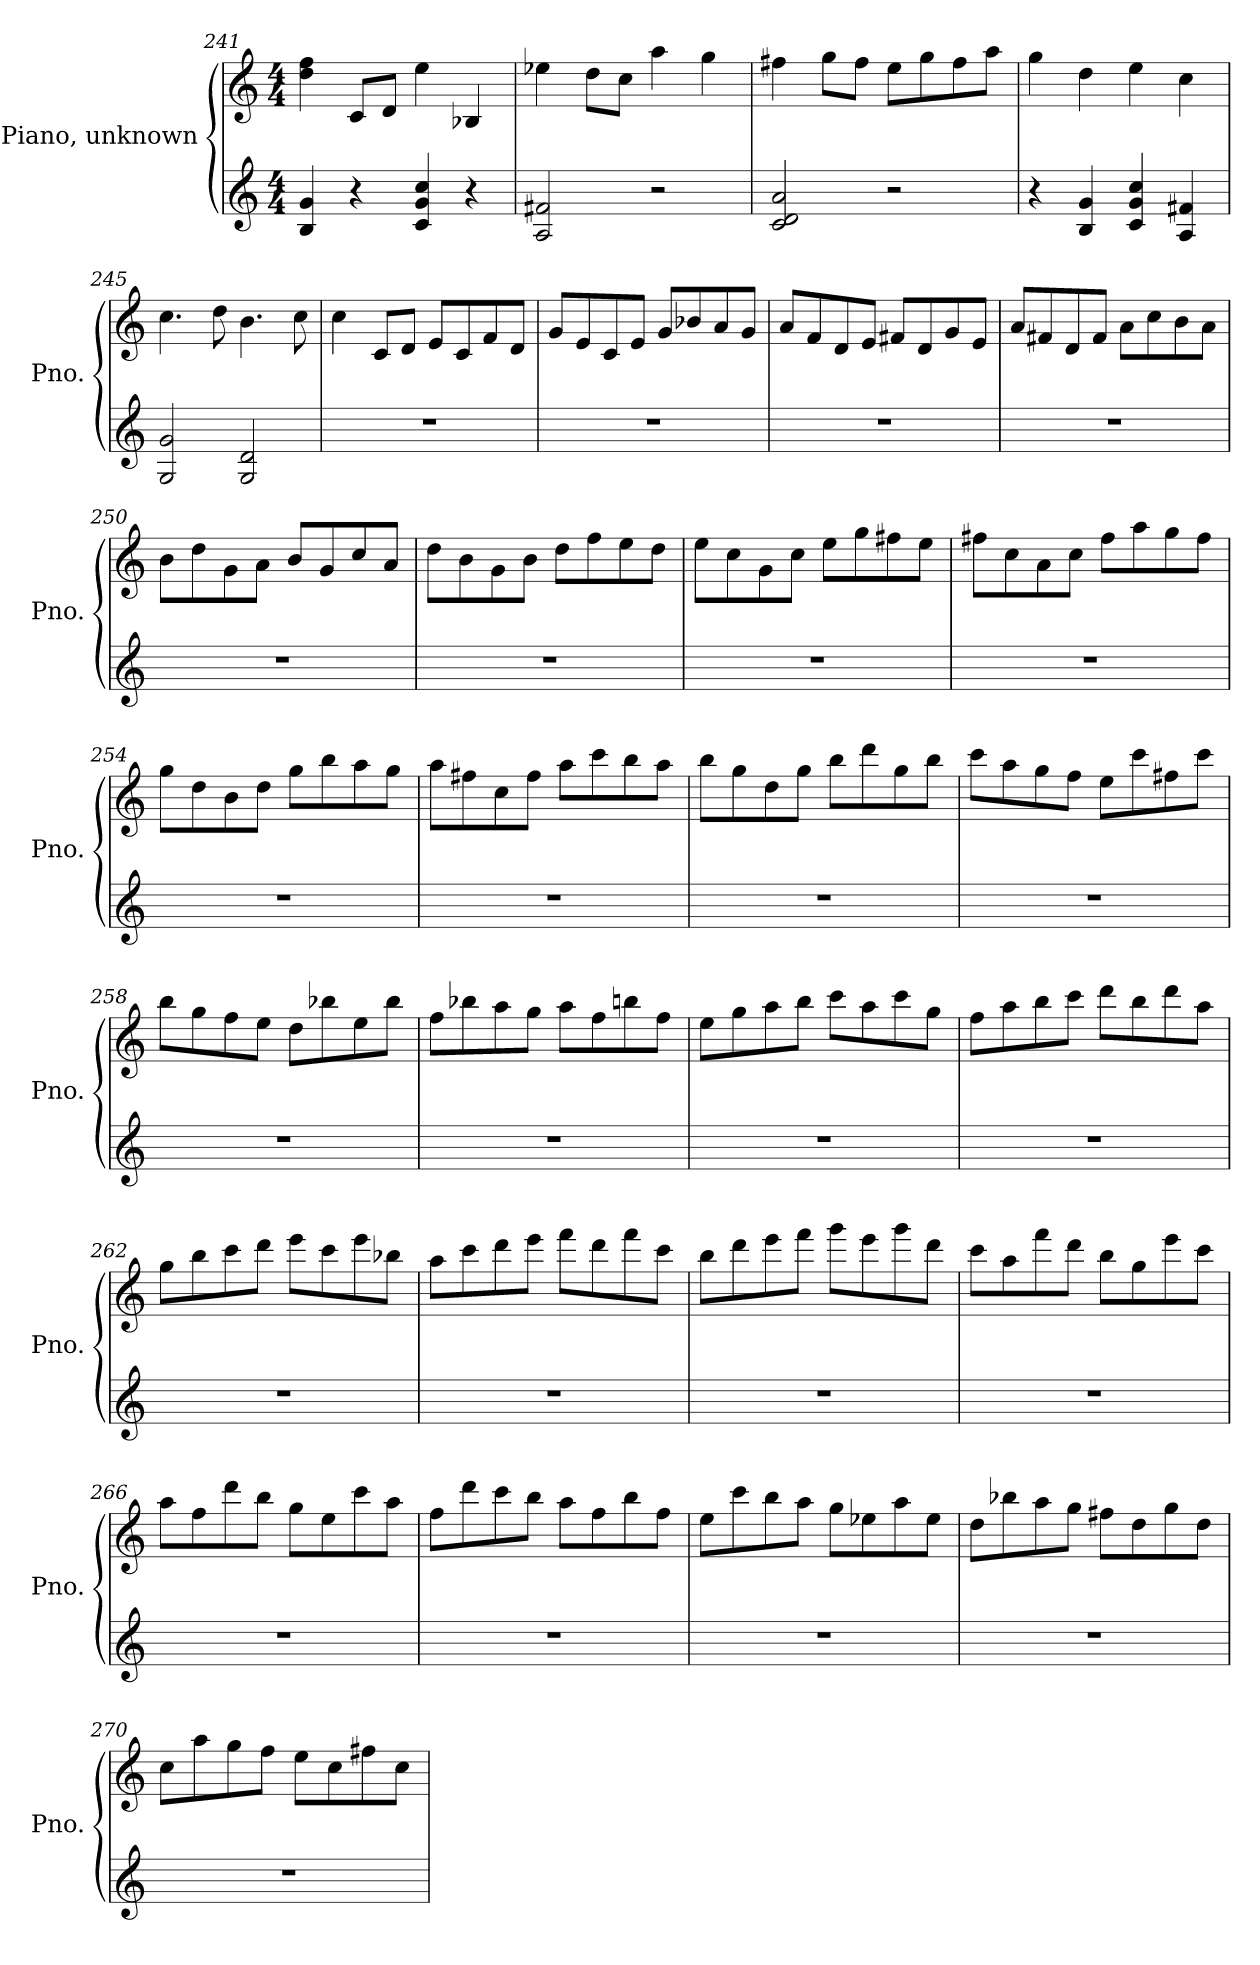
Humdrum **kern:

**kern	**kern
*part1	*part1
*staff2	*staff1
*I"Piano, unknown	*
*I'Pno.	*
*clefG2	*clefG2
*k[]	*k[]
*M4/4	*M4/4
=241	=241
4B/ 4g/	4dd\ 4ff\
4r	8c/L
.	8d/J
4c/ 4g/ 4cc/	4ee\
4r	4B-X/
=242	=242
2A/ 2f#X/	4ee-X\
.	8dd\L
.	8cc\J
2r	4aa\
.	4gg\
=243	=243
2c/ 2d/ 2a/	4ff#X\
.	8gg\L
.	8ff#\J
2r	8ee\L
.	8gg\
.	8ff#\
.	8aa\J
!!LO:LB:g=z
=244	=244
4r	4gg\
4B/ 4g/	4dd\
4c/ 4g/ 4cc/	4ee\
4A/ 4f#X/	4cc\
=245	=245
2G/ 2g/	4.cc\
.	8dd\
2G/ 2d/	4.b\
.	8cc\
=246	=246
1r	4cc\
.	8c/L
.	8d/J
.	8e/L
.	8c/
.	8f/
.	8d/J
=247	=247
1r	8g/L
.	8e/
.	8c/
.	8e/J
.	8g/L
.	8b-X/
.	8a/
.	8g/J
=248	=248
1r	8a/L
.	8f/
.	8d/
.	8e/J
.	8f#X/L
.	8d/
.	8g/
.	8e/J
!!LO:LB:g=z
=249	=249
1r	8a/L
.	8f#X/
.	8d/
.	8f#/J
.	8a\L
.	8cc\
.	8b\
.	8a\J
=250	=250
1r	8b\L
.	8dd\
.	8g\
.	8a\J
.	8b/L
.	8g/
.	8cc/
.	8a/J
=251	=251
1r	8dd\L
.	8b\
.	8g\
.	8b\J
.	8dd\L
.	8ff\
.	8ee\
.	8dd\J
=252	=252
1r	8ee\L
.	8cc\
.	8g\
.	8cc\J
.	8ee\L
.	8gg\
.	8ff#X\
.	8ee\J
=253	=253
1r	8ff#X\L
.	8cc\
.	8a\
.	8cc\J
.	8ff#\L
.	8aa\
.	8gg\
.	8ff#\J
!!LO:LB:g=z
=254	=254
1r	8gg\L
.	8dd\
.	8b\
.	8dd\J
.	8gg\L
.	8bb\
.	8aa\
.	8gg\J
=255	=255
1r	8aa\L
.	8ff#X\
.	8cc\
.	8ff#\J
.	8aa\L
.	8ccc\
.	8bb\
.	8aa\J
=256	=256
1r	8bb\L
.	8gg\
.	8dd\
.	8gg\J
.	8bb\L
.	8ddd\
.	8gg\
.	8bb\J
=257	=257
1r	8ccc\L
.	8aa\
.	8gg\
.	8ff\J
.	8ee\L
.	8ccc\
.	8ff#X\
.	8ccc\J
!!LO:LB:g=z
=258	=258
1r	8bb\L
.	8gg\
.	8ff\
.	8ee\J
.	8dd\L
.	8bb-X\
.	8ee\
.	8bb-\J
=259	=259
1r	8ff\L
.	8bb-X\
.	8aa\
.	8gg\J
.	8aa\L
.	8ff\
.	8bbn\
.	8ff\J
=260	=260
1r	8ee\L
.	8gg\
.	8aa\
.	8bb\J
.	8ccc\L
.	8aa\
.	8ccc\
.	8gg\J
=261	=261
1r	8ff\L
.	8aa\
.	8bb\
.	8ccc\J
.	8ddd\L
.	8bb\
.	8ddd\
.	8aa\J
!!LO:LB:g=z
=262	=262
1r	8gg\L
.	8bb\
.	8ccc\
.	8ddd\J
.	8eee\L
.	8ccc\
.	8eee\
.	8bb-X\J
=263	=263
1r	8aa\L
.	8ccc\
.	8ddd\
.	8eee\J
.	8fff\L
.	8ddd\
.	8fff\
.	8ccc\J
=264	=264
1r	8bb\L
.	8ddd\
.	8eee\
.	8fff\J
.	8ggg\L
.	8eee\
.	8ggg\
.	8ddd\J
=265	=265
1r	8ccc\L
.	8aa\
.	8fff\
.	8ddd\J
.	8bb\L
.	8gg\
.	8eee\
.	8ccc\J
!!LO:PB:g=z
=266	=266
1r	8aa\L
.	8ff\
.	8ddd\
.	8bb\J
.	8gg\L
.	8ee\
.	8ccc\
.	8aa\J
=267	=267
1r	8ff\L
.	8ddd\
.	8ccc\
.	8bb\J
.	8aa\L
.	8ff\
.	8bb\
.	8ff\J
=268	=268
1r	8ee\L
.	8ccc\
.	8bb\
.	8aa\J
.	8gg\L
.	8ee-X\
.	8aa\
.	8ee-\J
=269	=269
1r	8dd\L
.	8bb-X\
.	8aa\
.	8gg\J
.	8ff#X\L
.	8dd\
.	8gg\
.	8dd\J
!!LO:LB:g=z
=270	=270
1r	8cc\L
.	8aa\
.	8gg\
.	8ff\J
.	8ee\L
.	8cc\
.	8ff#X\
.	8cc\J
=	=
*-	*-
